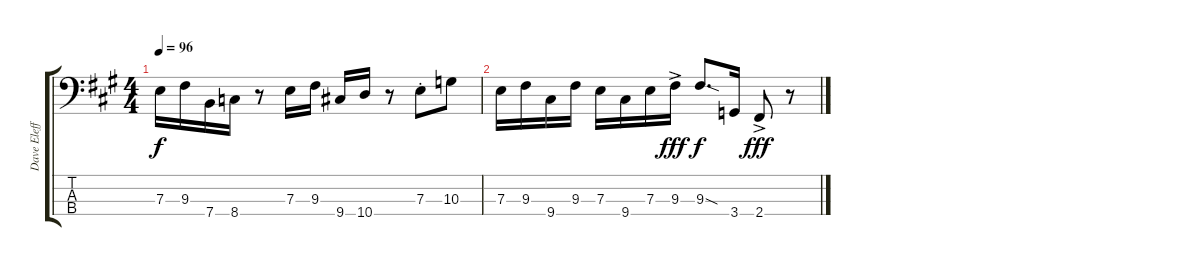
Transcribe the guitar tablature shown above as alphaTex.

\track ("Dave Eleffson" "Dave Eleff") {instrument electricbassfinger}
\staff {score tabs}
\tuning (G2 D2 A1 E1) {hide}
\ts (4 4)
\tempo 96
\clef f4
\ks f#minor
7.3.16{dy f} 9.3.16 7.4.16 8.4.16 r.8 7.3.16 9.3.16 9.4.16 10.4.16 r.8 7.3{st}.8 10.3.8 |
7.3.16 9.3.16 9.4.16 9.3.16 7.3.16 9.4.16 7.3.16 9.3{ac}.16{dy fff} 9.3{sod}.8{d dy f} 3.4.16 2.4{ac}.8{dy fff} r.8
